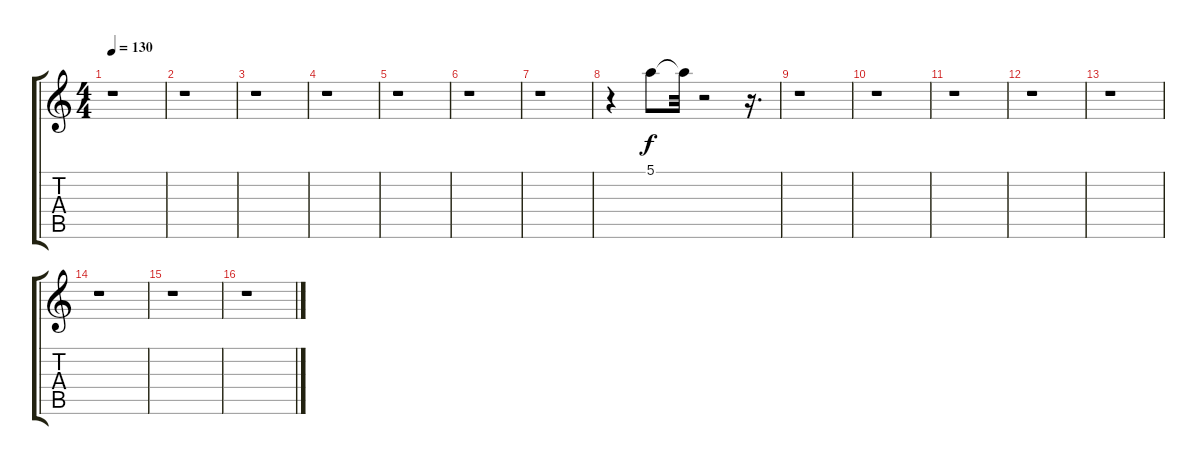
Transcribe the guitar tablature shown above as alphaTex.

\track "" {instrument guitarharmonics}
\staff {score tabs}
\tuning (E4 B3 G3 D3 A2 E2) {hide}
\ts (4 4)
\tempo 130
\clef g2
\ks c
r.1{dy f} |
r.1 |
r.1 |
r.1 |
r.1 |
r.1 |
r.1 |
r.4 5.1.8 5.1{t}.32 r.2 r.16{d} |
r.1 |
r.1 |
r.1 |
r.1 |
r.1 |
r.1 |
r.1 |
r.1
